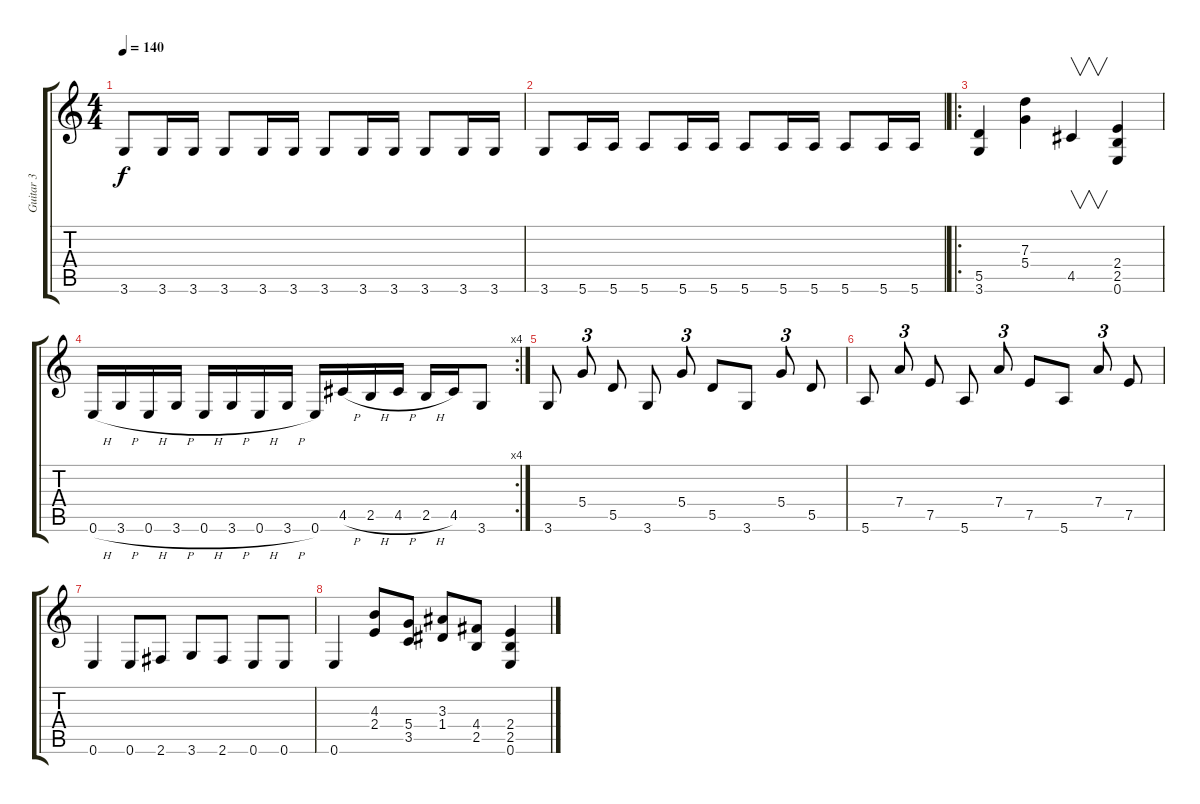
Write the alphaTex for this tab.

\track ("Guitar 3" "Guitar 3") {instrument overdrivenguitar}
\staff {score tabs}
\tuning (E4 B3 G3 D3 A2 E2) {hide}
\ts (4 4)
\tempo 140
\clef g2
\ks c
3.6.8{dy f} 3.6.16 3.6.16 3.6.8 3.6.16 3.6.16 3.6.8 3.6.16 3.6.16 3.6.8 3.6.16 3.6.16 |
3.6.8 5.6.16 5.6.16 5.6.8 5.6.16 5.6.16 5.6.8 5.6.16 5.6.16 5.6.8 5.6.16 5.6.16 |
\ro
(5.5 3.6).4 (7.3 5.4).4 4.5.4{v} (2.4 2.5 0.6).4 |
\rc 4
0.6{h}.16{instrument distortionguitar} 3.6{h}.16 0.6{h}.16 3.6{h}.16 0.6{h}.16 3.6{h}.16 0.6{h}.16 3.6{h}.16 0.6.16 4.5{h}.16 2.5{h}.16 4.5{h}.16 2.5{h}.16 4.5.16 3.6.8 |
3.6.8{instrument overdrivenguitar} 5.4.8{tu (3 2)} 5.5.8 3.6.8 5.4.8{tu (3 2)} 5.5.8 3.6.8 5.4.8{tu (3 2)} 5.5.8 |
5.6.8 7.4.8{tu (3 2)} 7.5.8 5.6.8 7.4.8{tu (3 2)} 7.5.8 5.6.8 7.4.8{tu (3 2)} 7.5.8 |
0.6.4{instrument acousticguitarsteel} 0.6.8 2.6.8 3.6.8 2.6.8 0.6.8 0.6.8 |
0.6.4{instrument distortionguitar} (4.3 2.4).8 (5.4 3.5).8 (3.3 1.4).8 (4.4 2.5).8 (2.4 2.5 0.6).4
